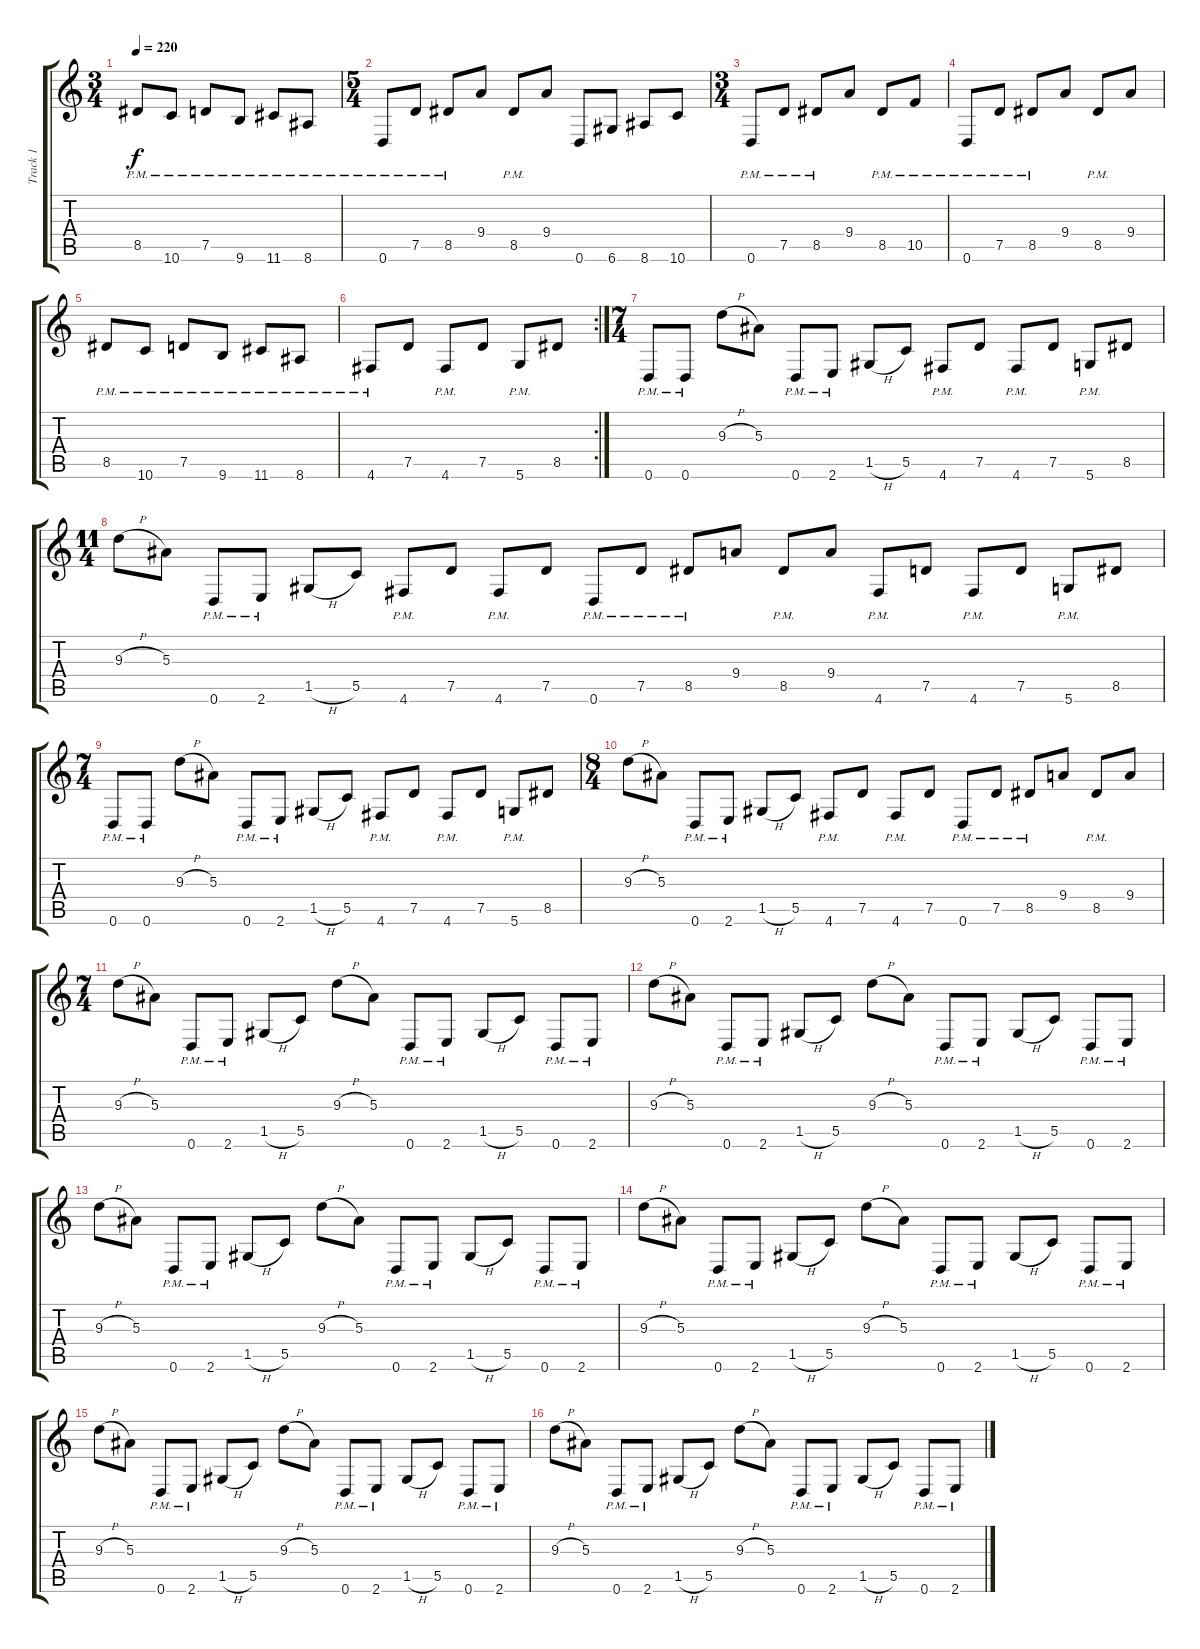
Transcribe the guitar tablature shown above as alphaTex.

\track ("Track 1" "Track 1") {instrument distortionguitar}
\staff {score tabs}
\tuning (D4 A3 F3 C3 G2 D2) {hide}
\ts (3 4)
\tempo 220
\clef g2
\ks c
8.5{pm}.8{dy f} 10.6{pm}.8 7.5{pm}.8 9.6{pm}.8 11.6{pm}.8 8.6{pm}.8 |
\ts (5 4)
0.6{pm}.8 7.5{pm}.8 8.5{pm}.8 9.4.8 8.5{pm}.8 9.4.8 0.6.8 6.6.8 8.6.8 10.6.8 |
\ts (3 4)
0.6{pm}.8 7.5{pm}.8 8.5{pm}.8 9.4.8 8.5{pm}.8 10.5{pm}.8 |
0.6{pm}.8 7.5{pm}.8 8.5{pm}.8 9.4.8 8.5{pm}.8 9.4.8 |
8.5{pm}.8 10.6{pm}.8 7.5{pm}.8 9.6{pm}.8 11.6{pm}.8 8.6{pm}.8 |
\rc 2
4.6{pm}.8 7.5.8 4.6{pm}.8 7.5.8 5.6{pm}.8 8.5.8 |
\ts (7 4)
0.6{pm}.8 0.6{pm}.8 9.3{h}.8 5.3.8 0.6{pm}.8 2.6{pm}.8 1.5{h}.8 5.5.8 4.6{pm}.8 7.5.8 4.6{pm}.8 7.5.8 5.6{pm}.8 8.5.8 |
\ts (11 4)
9.3{h}.8 5.3.8 0.6{pm}.8 2.6{pm}.8 1.5{h}.8 5.5.8 4.6{pm}.8 7.5.8 4.6{pm}.8 7.5.8 0.6{pm}.8 7.5{pm}.8 8.5{pm}.8 9.4.8 8.5{pm}.8 9.4.8 4.6{pm}.8 7.5.8 4.6{pm}.8 7.5.8 5.6{pm}.8 8.5.8 |
\ts (7 4)
0.6{pm}.8 0.6{pm}.8 9.3{h}.8 5.3.8 0.6{pm}.8 2.6{pm}.8 1.5{h}.8 5.5.8 4.6{pm}.8 7.5.8 4.6{pm}.8 7.5.8 5.6{pm}.8 8.5.8 |
\ts (8 4)
9.3{h}.8 5.3.8 0.6{pm}.8 2.6{pm}.8 1.5{h}.8 5.5.8 4.6{pm}.8 7.5.8 4.6{pm}.8 7.5.8 0.6{pm}.8 7.5{pm}.8 8.5{pm}.8 9.4.8 8.5{pm}.8 9.4.8 |
\ts (7 4)
9.3{h}.8 5.3.8 0.6{pm}.8 2.6{pm}.8 1.5{h}.8 5.5.8 9.3{h}.8 5.3.8 0.6{pm}.8 2.6{pm}.8 1.5{h}.8 5.5.8 0.6{pm}.8 2.6{pm}.8 |
9.3{h}.8 5.3.8 0.6{pm}.8 2.6{pm}.8 1.5{h}.8 5.5.8 9.3{h}.8 5.3.8 0.6{pm}.8 2.6{pm}.8 1.5{h}.8 5.5.8 0.6{pm}.8 2.6{pm}.8 |
9.3{h}.8 5.3.8 0.6{pm}.8 2.6{pm}.8 1.5{h}.8 5.5.8 9.3{h}.8 5.3.8 0.6{pm}.8 2.6{pm}.8 1.5{h}.8 5.5.8 0.6{pm}.8 2.6{pm}.8 |
9.3{h}.8 5.3.8 0.6{pm}.8 2.6{pm}.8 1.5{h}.8 5.5.8 9.3{h}.8 5.3.8 0.6{pm}.8 2.6{pm}.8 1.5{h}.8 5.5.8 0.6{pm}.8 2.6{pm}.8 |
9.3{h}.8 5.3.8 0.6{pm}.8 2.6{pm}.8 1.5{h}.8 5.5.8 9.3{h}.8 5.3.8 0.6{pm}.8 2.6{pm}.8 1.5{h}.8 5.5.8 0.6{pm}.8 2.6{pm}.8 |
9.3{h}.8 5.3.8 0.6{pm}.8 2.6{pm}.8 1.5{h}.8 5.5.8 9.3{h}.8 5.3.8 0.6{pm}.8 2.6{pm}.8 1.5{h}.8 5.5.8 0.6{pm}.8 2.6{pm}.8
